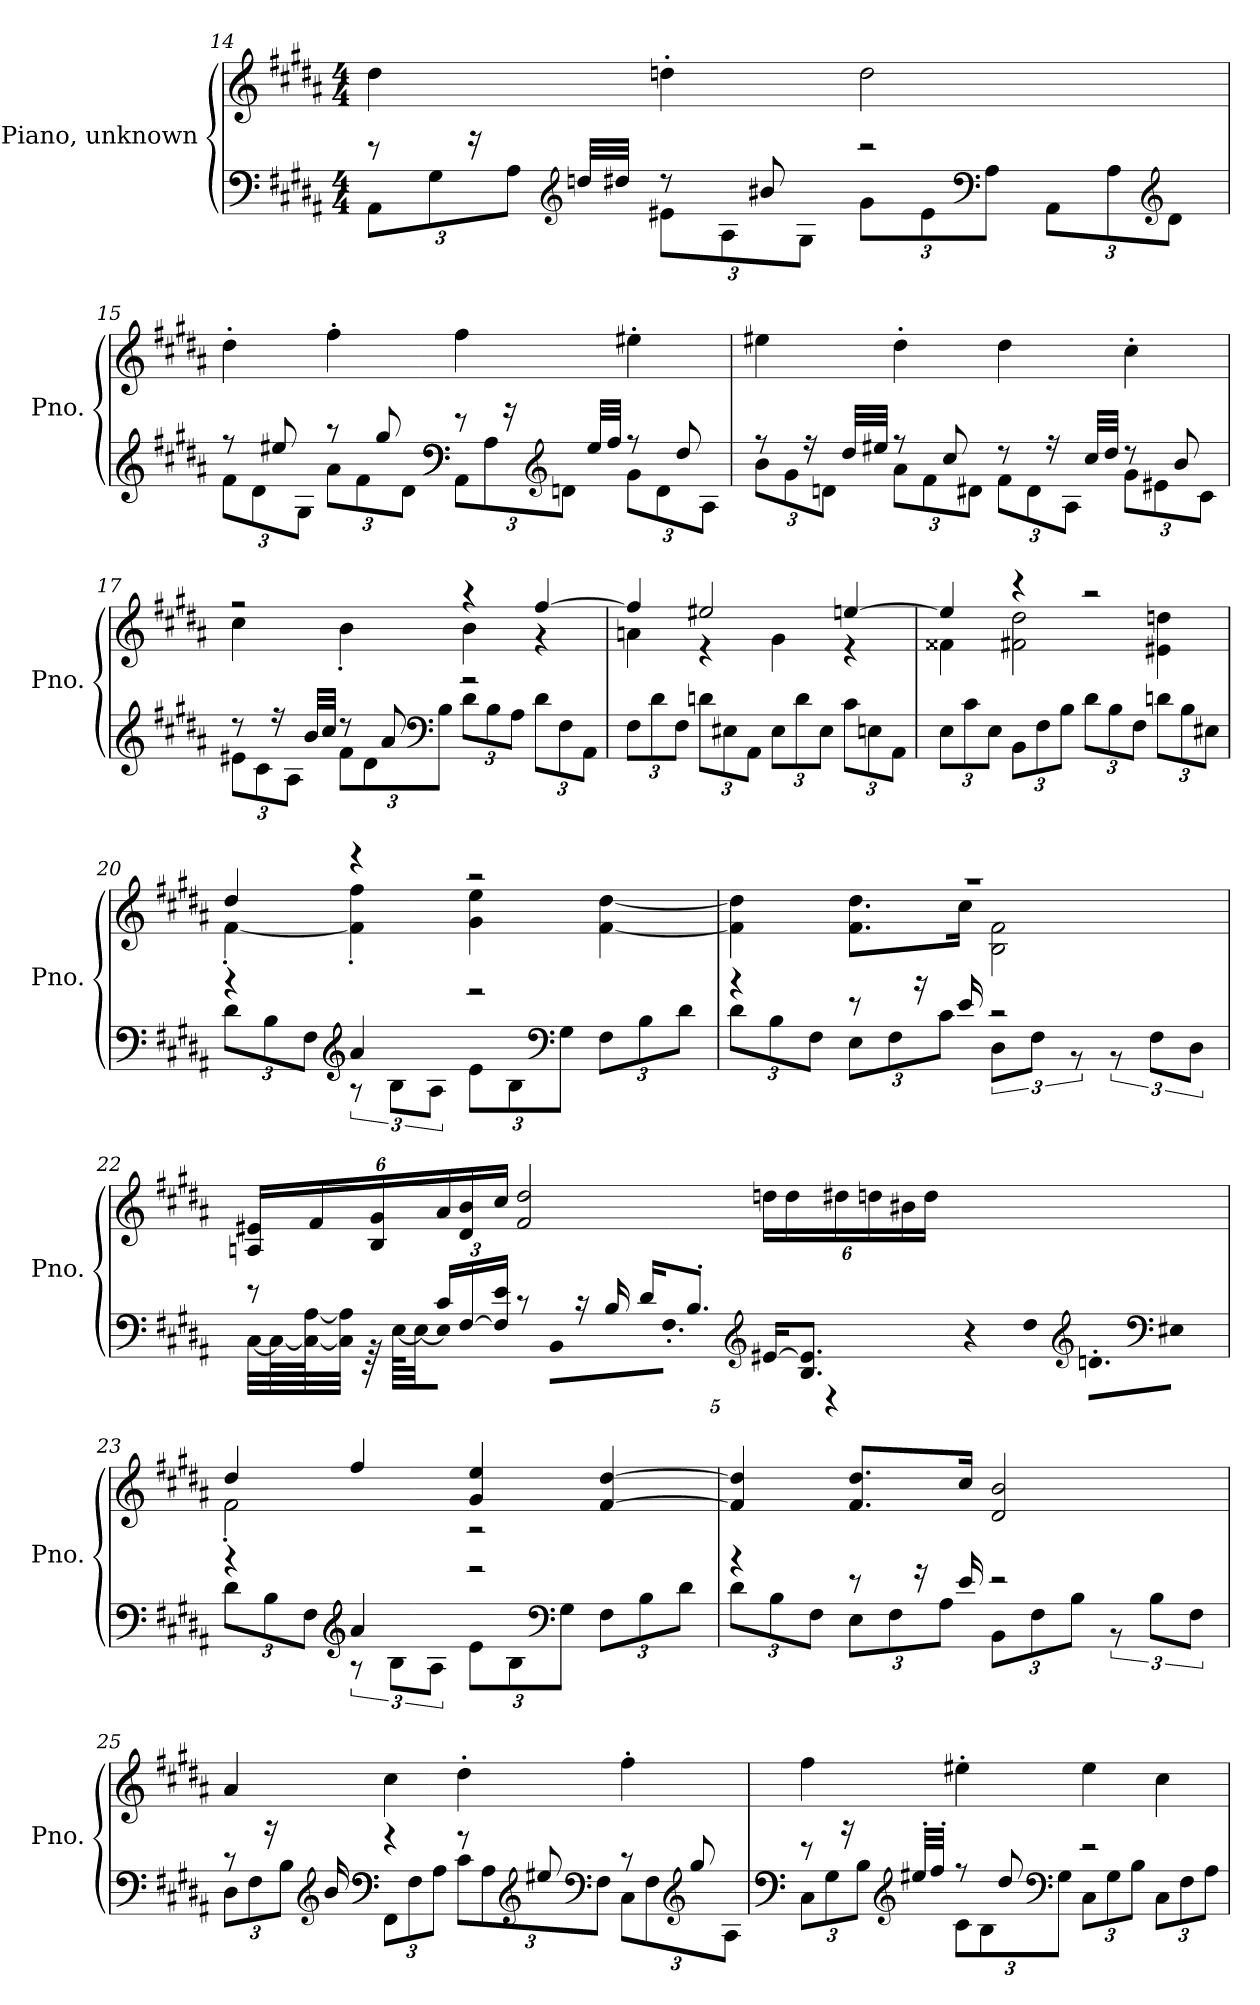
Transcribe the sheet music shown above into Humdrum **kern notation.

**kern	**kern
*part1	*part1
*staff2	*staff1
*I"Piano, unknown	*
*I'Pno.	*
!!LO:LB:g=z
*clefF4	*clefG2
*k[f#c#g#d#a#]	*k[f#c#g#d#a#]
*M4/4	*M4/4
=14	=14
*^	*
*	*Xbrackettup	*
8r	12AA#\L	4dd#\
.	12G#\	.
16r	.	.
.	12A#\J	.
*clefG2	*	*
32ddn/LLL	.	.
32dd#X/JJJ	.	.
8r	12e#X\L	4ddn'\
.	12A#\	.
8b#X/	.	.
.	12G#\J	.
2r	12g#\L	2dd\
.	12e#\	.
*clefF4	*	*
.	12A#\J	.
.	12AA#\L	.
.	12A#\	.
*clefG2	*	*
.	12d#\J	.
!!LO:LB:g=z
=15	=15	=15
8r	12f#\L	4dd#'\
.	12d#\	.
8ee#X/	.	.
.	12G#\J	.
8r	12a#\L	4ff#'\
.	12f#\	.
8gg#/	.	.
.	12d#\J	.
*clefF4	*	*
8r	12AA#\L	4ff#\
.	12A#\	.
16r	.	.
*clefG2	*	*
.	12dn\J	.
32ee#/LLL	.	.
32ff#/JJJ	.	.
8r	12g#\L	4ee#X'\
.	12d\	.
8dd#/	.	.
.	12A#\J	.
!!LO:PB:g=z
=16	=16	=16
8r	12b\L	4ee#X\
.	12g#\	.
16r	.	.
.	12dn\J	.
32dd#/LLL	.	.
32ee#X/JJJ	.	.
8r	12a#\L	4dd#'\
.	12f#\	.
8cc#/	.	.
.	12d#X\J	.
8r	12f#\L	4dd#\
.	12d#\	.
16r	.	.
.	12A#\J	.
32cc#/LLL	.	.
32dd#/JJJ	.	.
8r	12g#\L	4cc#'\
.	12e#X\	.
8b/	.	.
.	12c#\J	.
=17	=17	=17
*	*	*^
8r	12e#X\L	2r	4cc#\
.	12c#\	.	.
16r	.	.	.
.	12A#\J	.	.
32b/LLL	.	.	.
32cc#/JJJ	.	.	.
8r	12f#\L	.	4b'\
.	12d#\	.	.
8a#/	.	.	.
*clefF4	*	*	*
.	12B\J	.	.
2r	12d#\L	4r	4b\
.	12B\	.	.
.	12A#\J	.	.
.	12d#\L	[4ff#/	4r
.	12F#\	.	.
.	12AA#\J	.	.
*v	*v	*	*
!!LO:LB:g=z	!!
=18	=18	=18
12F#\L	4ff#/]	4an\
12d#\	.	.
12F#\J	.	.
12dn\L	2ee#X/	4r
12E#X\	.	.
12AA#\J	.	.
12E#\L	.	4g#\
12d\	.	.
12E#\J	.	.
12c#\L	[4een/	4r
12En\	.	.
12AA#\J	.	.
=19	=19	=19
12E\L	4ee/]	4f##X\
12c#\	.	.
12E\J	.	.
12BB\L	4r	2f#X\ 2dd#\
12F#\	.	.
12B\J	.	.
12d#\L	2r	.
12B\	.	.
12F#\J	.	.
12dn\L	.	4e#X\ 4ddn\
12B\	.	.
12E#X\J	.	.
!!LO:LB:g=z	!!
=20	=20	=20
*^	*	*
4r	12d#\L	4dd#/	[4f#'\
.	12B\	.	.
.	12F#\J	.	.
*clefG2	*	*	*
*	*brackettup	*	*
4a#/	12r	4r	4f#\]' 4ff#\'
.	12B\L	.	.
.	12A#\J	.	.
*	*Xbrackettup	*	*
2r	12e\L	2r	4g#\ 4ee\
.	12B\	.	.
*clefF4	*	*	*
.	12G#\J	.	.
.	12F#\L	.	[4f#\ [4dd#\
.	12B\	.	.
.	12d#\J	.	.
=21	=21	=21	=21
4r	12d#\L	1r	4f#\] 4dd#\]
.	12B\	.	.
.	12F#\J	.	.
8r	12E\L	.	8.f#\ 8.dd#\L
.	12F#\	.	.
16r	.	.	.
.	12c#\J	.	.
16e/	.	.	16cc#\Jk
*	*brackettup	*	*
2r	12D#\L	.	2B\ 2f#\
.	12F#\J	.	.
.	12r	.	.
.	12r	.	.
.	12F#\L	.	.
.	12D#\J	.	.
*	*	*v	*v
!!LO:LB:g=z
=22	=22	=22
*	*	*Xbrackettup
8r	[40C#\LLL	24An/ 24e#X/LL
.	80C#\L_	.
.	80C#\_ [80A#\J	.
.	.	24f#/
.	40C#\] 40A#\]JJJ	.
.	80r	.
.	.	24B/ 24g#/
.	[80E\KLLL	.
.	40E\JJ_	.
*Xbrackettup	*	*
24c#/LL	8E\J]	24a#/
[24F#/	.	24d#/ 24b/
24F#/] 24e/JJ	.	24cc#/JJ
8r	16BB\KL	2f#/ 2dd#/
.	8.F#'\J	.
16r	.	.
16B/	.	.
16d#/KL	8r	.
8.B'/J	.	.
.	16r	.
.	16F#\	.
*clefG2	*	*
[16e#X/KL	8.dn'\L	24ddn\LL
.	.	24dd\
8.B/ 8.e#/]J	.	.
.	.	24dd#X\
.	.	24ddn\
.	.	24b#X\
*clefF4	*	*
.	16E#X\Jk	.
.	.	24dd\JJ
!!LO:LB:g=z
=23	=23	=23
*	*	*^
4r	12d#\L	4dd#/	2f#'\
.	12B\	.	.
.	12F#\J	.	.
*clefG2	*	*	*
*	*brackettup	*	*
4a#/	12r	4ff#/	.
.	12B\L	.	.
.	12A#\J	.	.
*	*Xbrackettup	*	*
2r	12e\L	4g#/ 4ee/	2r
.	12B\	.	.
*clefF4	*	*	*
.	12G#\J	.	.
.	12F#\L	[4f#/ [4dd#/	.
.	12B\	.	.
.	12d#\J	.	.
*	*	*v	*v
=24	=24	=24
4r	12d#\L	4f#/] 4dd#/]
.	12B\	.
.	12F#\J	.
8r	12E\L	8.f#/ 8.dd#/L
.	12F#\	.
16r	.	.
.	12A#\J	.
16e/	.	16cc#/Jk
2r	12BB\L	2d#/ 2b/
.	12F#\	.
.	12B\J	.
*	*brackettup	*
.	12r	.
.	12B\L	.
.	12F#\J	.
!!LO:LB:g=z
=25	=25	=25
*	*Xbrackettup	*
8r	12D#\L	4a#/
.	12F#\	.
16r	.	.
.	12B\J	.
*clefG2	*	*
16b/	.	.
*clefF4	*	*
4r	12FF#\L	4cc#\
.	12F#\	.
.	12A#\J	.
8r	12c#\L	4dd#'\
.	12A#\	.
*clefG2	*	*
8ee#X/	.	.
*clefF4	*	*
.	12F#\J	.
8r	12C#\L	4ff#'\
.	12F#\	.
*clefG2	*	*
8gg#/	.	.
.	12A#\J	.
!!LO:PB:g=z
=26	=26	=26
*clefF4	*	*
8r	12C#\L	4ff#\
.	12G#\	.
16r	.	.
.	12B\J	.
*clefG2	*	*
32ee#X'/LLL	.	.
32ff#'/JJJ	.	.
8r	12c#\L	4ee#X'\
.	12B\	.
8dd#/	.	.
*clefF4	*	*
.	12G#\J	.
2r	12C#\L	4ee#\
.	12G#\	.
.	12B\J	.
.	12C#\L	4cc#\
.	12F#\	.
.	12A#\J	.
*v	*v	*
=	=
*-	*-
